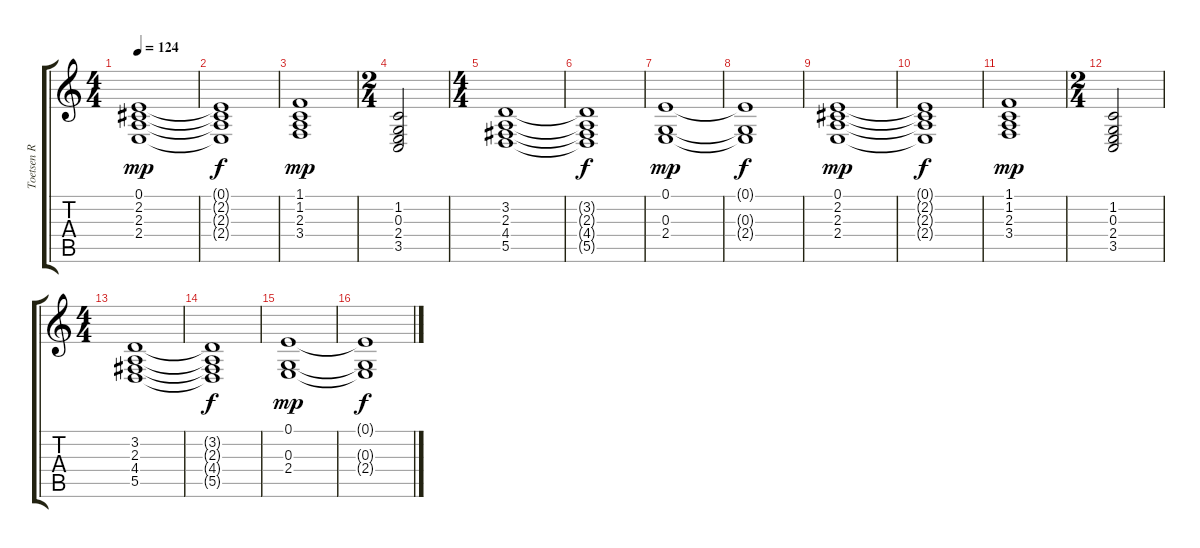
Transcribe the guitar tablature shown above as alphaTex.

\track ("Toetsen R" "Toetsen R") {instrument acousticgrandpiano}
\staff {score tabs}
\tuning (E4 B3 G3 D3 A2 E2) {hide}
\ts (4 4)
\tempo 124
\clef g2
\ks c
(0.1 2.2 2.3 2.4).1{dy mp} |
(0.1{t} 2.2{t} 2.3{t} 2.4{t}).1{dy f} |
(1.1 1.2 2.3 3.4).1{dy mp} |
\ts (2 4)
(1.2 0.3 2.4 3.5).2 |
\ts (4 4)
(3.2 2.3 4.4 5.5).1 |
(3.2{t} 2.3{t} 4.4{t} 5.5{t}).1{dy f} |
(0.1 0.3 2.4).1{dy mp} |
(0.1{t} 0.3{t} 2.4{t}).1{dy f} |
(0.1 2.2 2.3 2.4).1{dy mp} |
(0.1{t} 2.2{t} 2.3{t} 2.4{t}).1{dy f} |
(1.1 1.2 2.3 3.4).1{dy mp} |
\ts (2 4)
(1.2 0.3 2.4 3.5).2 |
\ts (4 4)
(3.2 2.3 4.4 5.5).1 |
(3.2{t} 2.3{t} 4.4{t} 5.5{t}).1{dy f} |
(0.1 0.3 2.4).1{dy mp} |
(0.1{t} 0.3{t} 2.4{t}).1{dy f}
